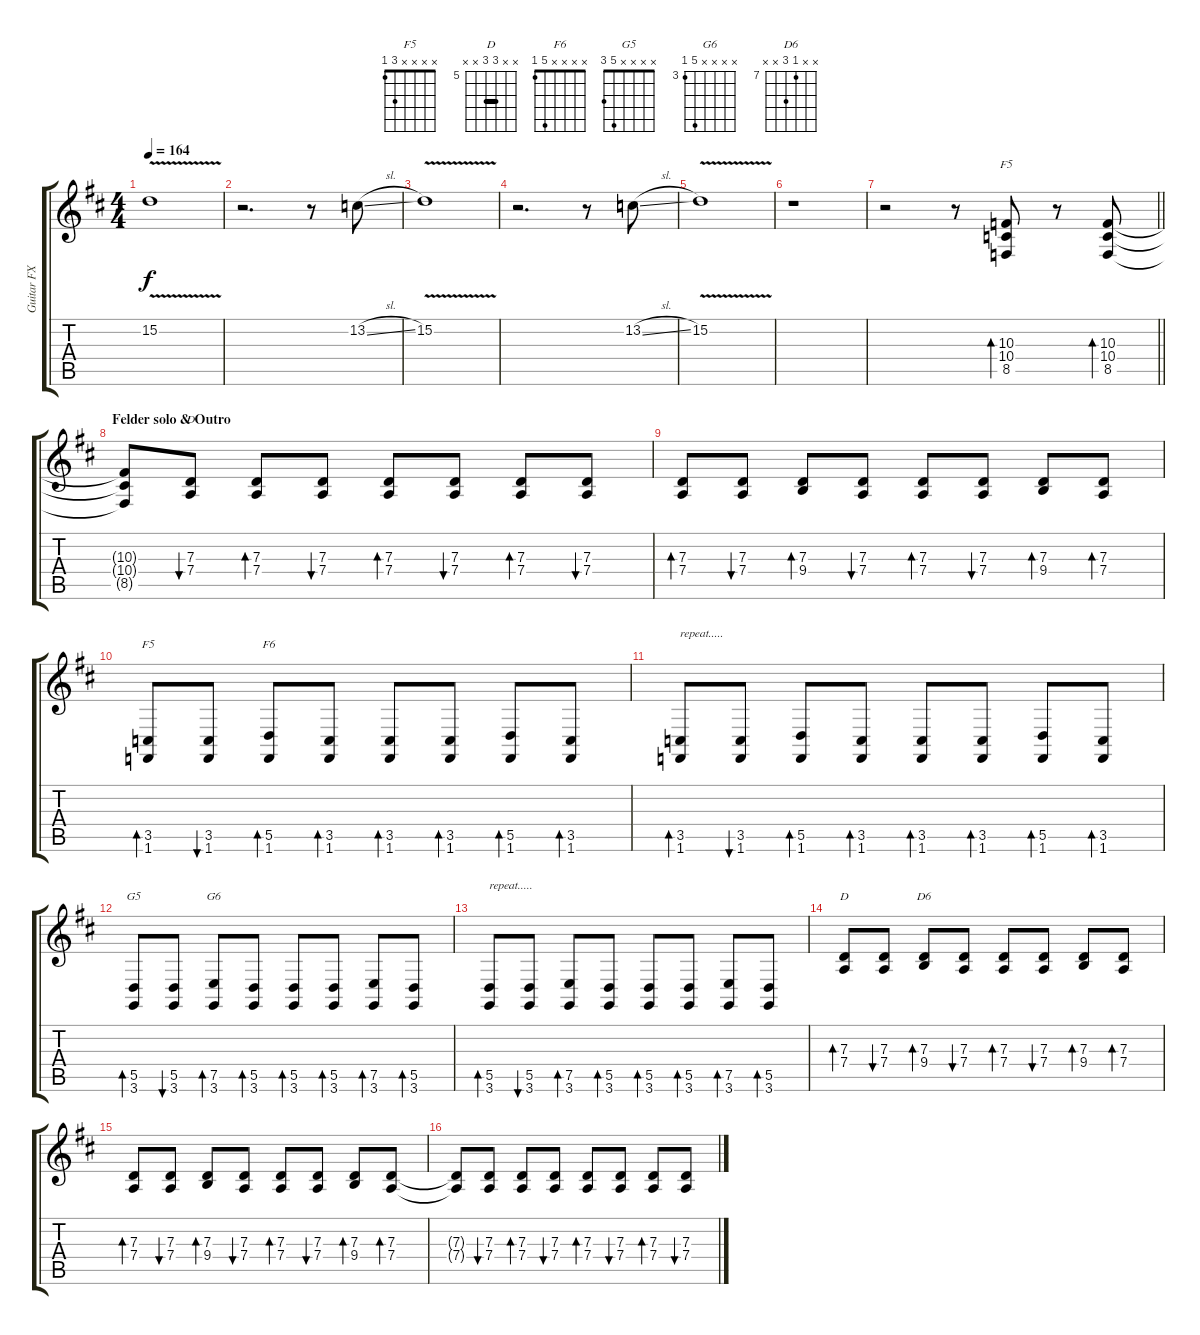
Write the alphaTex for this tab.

\track ("Guitar FX - reverb and delay" "Guitar FX ") {instrument synthstrings2}
\staff {score tabs}
\tuning (E4 B3 G3 D3 A2 E2) {hide}
\chord ("F5" x x 10 10 8 x) {firstfret 8 barre 10}
\chord ("D" x x 7 7 x x) {firstfret 7 barre 7}
\chord ("F5" x x x x 3 1)
\chord ("F6" x x x x 5 1)
\chord ("G5" x x x x 5 3)
\chord ("G6" x x x x 7 3) {firstfret 3}
\chord ("D" x x 7 7 x x) {firstfret 5 barre 7}
\chord ("D6" x x 7 9 x x) {firstfret 7}
\ts (4 4)
\tempo 164
\clef g2
\ks d
15.2{v}.1{dy f} |
r.2{d} r.8 13.2{sl}.8 |
15.2{v}.1 |
r.2{d} r.8 13.2{sl}.8 |
15.2{v}.1 |
r.1 |
\barLineRight lightlight
r.2{instrument synthstrings2} r.8 (10.3 10.4 8.5).8{bd 60 ch "F5"} r.8 (10.3 10.4 8.5).8{bd 60} |
\section ("" "Felder solo & Outro")
(10.3{t} 10.4{t} 8.5{t}).8{volume 12} (7.3 7.4).8{bu 60 ch "D"} (7.3 7.4).8{bd 60} (7.3 7.4).8{bu 60} (7.3 7.4).8{bd 60} (7.3 7.4).8{bu 60} (7.3 7.4).8{bd 60} (7.3 7.4).8{bu 60} |
(7.3 7.4).8{bd 30} (7.3 7.4).8{bu 30} (7.3 9.4).8{bd 30} (7.3 7.4).8{bu 30} (7.3 7.4).8{bd 30} (7.3 7.4).8{bu 30} (7.3 9.4).8{bd 30} (7.3 7.4).8{bd 30} |
(3.5 1.6).8{bd 30 ch "F5"} (3.5 1.6).8{bu 30} (5.5 1.6).8{bd 30 ch "F6"} (3.5 1.6).8{bd 30} (3.5 1.6).8{bd 30} (3.5 1.6).8{bd 30} (5.5 1.6).8{bd 30} (3.5 1.6).8{bd 30} |
(3.5 1.6).8{bd 30 txt "repeat....."} (3.5 1.6).8{bu 30} (5.5 1.6).8{bd 30} (3.5 1.6).8{bd 30} (3.5 1.6).8{bd 30} (3.5 1.6).8{bd 30} (5.5 1.6).8{bd 30} (3.5 1.6).8{bd 30} |
(5.5 3.6).8{bd 30 ch "G5"} (5.5 3.6).8{bu 30} (7.5 3.6).8{bd 30 ch "G6"} (5.5 3.6).8{bd 30} (5.5 3.6).8{bd 30} (5.5 3.6).8{bd 30} (7.5 3.6).8{bd 30} (5.5 3.6).8{bd 30} |
(5.5 3.6).8{bd 30 txt "repeat....."} (5.5 3.6).8{bu 30} (7.5 3.6).8{bd 30} (5.5 3.6).8{bd 30} (5.5 3.6).8{bd 30} (5.5 3.6).8{bd 30} (7.5 3.6).8{bd 30} (5.5 3.6).8{bd 30} |
(7.3 7.4).8{bd 30 ch "D" volume 7} (7.3 7.4).8{bu 30} (7.3 9.4).8{bd 30 ch "D6"} (7.3 7.4).8{bu 30} (7.3 7.4).8{bd 30} (7.3 7.4).8{bu 30} (7.3 9.4).8{bd 30} (7.3 7.4).8{bd 30} |
(7.3 7.4).8{bd 30 volume 7} (7.3 7.4).8{bu 30} (7.3 9.4).8{bd 30} (7.3 7.4).8{bu 30} (7.3 7.4).8{bd 30} (7.3 7.4).8{bu 30} (7.3 9.4).8{bd 30} (7.3 7.4).8{bd 30} |
(7.3{t} 7.4{t}).8{volume 8} (7.3 7.4).8{bu 60} (7.3 7.4).8{bd 60} (7.3 7.4).8{bu 60} (7.3 7.4).8{bd 60} (7.3 7.4).8{bu 60} (7.3 7.4).8{bd 60} (7.3 7.4).8{bu 60}
